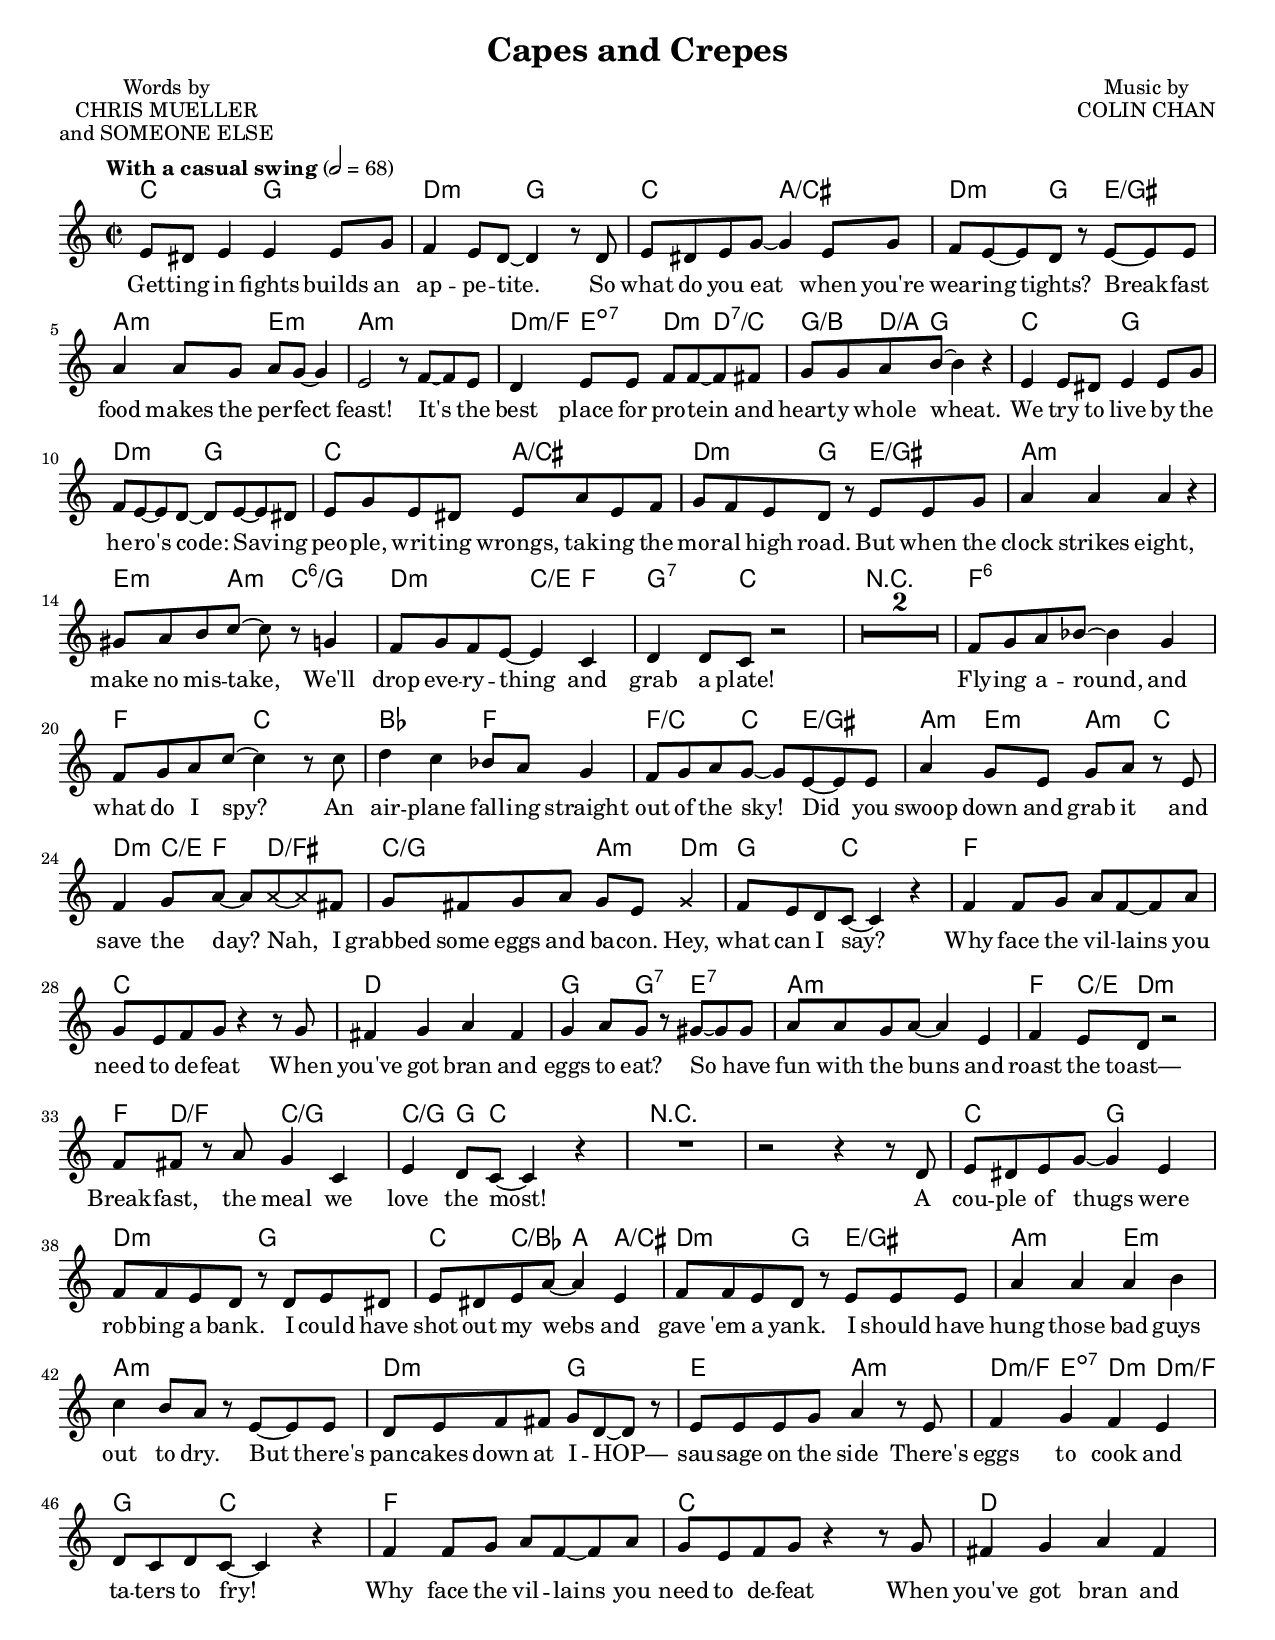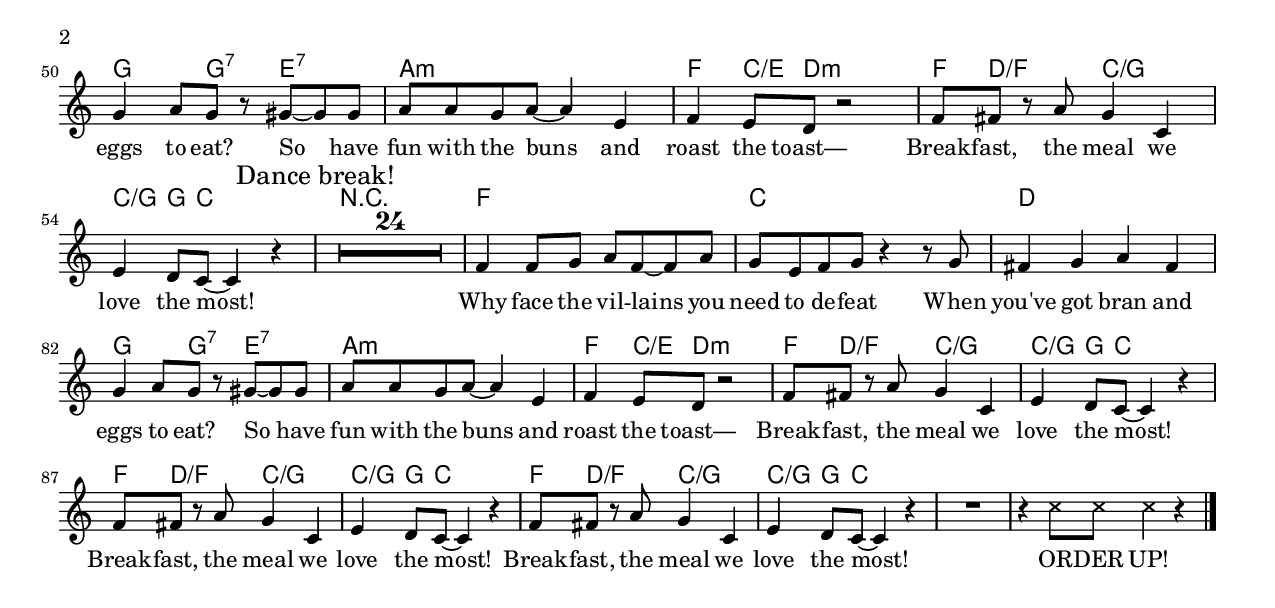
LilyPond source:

\version "2.16.2"

\header {
  title = "Capes and Crepes"
  composer = \markup \override #'(baseline-skip . 2.5)
             \center-column {"Music by" "COLIN CHAN"}
  poet = \markup \override #'(baseline-skip . 2.5)
         \center-column {"Words by" "CHRIS MUELLER" "and SOMEONE ELSE"}
}

words = \lyricmode {
  Get -- ting in fights builds an ap -- pe -- tite.
  So what do you eat when you're wear -- ing tights?
  Break -- fast food makes the per -- fect feast!
  It's the best place for pro -- tein and heart -- y whole wheat.

  We try to live by the he -- ro's code:
  Sav -- ing peo -- ple, writ -- ing wrongs, tak -- ing the mor -- al high road.
  But when the clock strikes eight, make no mis -- take,
  We'll drop eve -- ry -- thing and grab a plate!

  Fly -- ing a -- round, and what do I spy?
  An air -- plane fall -- ing straight out of the sky!
  Did you swoop down and grab it and save the day?
  Nah, I grabbed some eggs and ba -- con. Hey, what can I say?

  Why face the vil -- lains you need to de -- feat
  When you've got bran and eggs to eat?
  So have fun with the buns and roast the toast—
  Break -- fast, the meal we love the most!

  A cou -- ple of thugs were rob -- bing a bank.
  I could have shot out my webs and gave 'em a yank.
  I should have hung those bad guys out to dry.
  But there's pan -- cakes down at I -- HOP— sau -- sage on the side
  There's eggs to cook and ta -- ters to fry!

  Why face the vil -- lains you need to de -- feat
  When you've got bran and eggs to eat?
  So have fun with the buns and roast the toast—
  Break -- fast, the meal we love the most!

  % Dance / dialog

  Why face the vil -- lains you need to de -- feat
  When you've got bran and eggs to eat?
  So have fun with the buns and roast the toast—
  Break -- fast, the meal we love the most!

  Break -- fast, the meal we love the most!

  Break -- fast, the meal we love the most!
  OR -- DER UP!
}

chordses = \chordmode {
  % Getting in fights
  c2 g | d:m g | c a/cis | d4.:m g4 e4./gis |
  a2:m e:m | a1:m | d4:m/f e:dim7 d:m d:7/c | g/b d8/a g s2 |

  % We try to live
  c2 g | d:m g | c a/cis | d4.:m g4 e4./gis |
  a1:m | e4.:m a4:m c4.:6/g | d2:m c4/e f | g4.:7 c8 s2 |
  R1*2 |

  % Flying around
  f1:6 | f2 c | bes f | f4./c c4 e4./gis |
  a4:m e:m a:m c | d:m c8/e f s8 d4./fis | c2/g a4:m d:m | g4. c8 s2 |

  % chorus
  f1 | c | d | g4. g4:7 e4.:7 |
  a1:m | f4 c8/e d:m s2 | f8 d/f s4 c2/g | c4/g g8 c s2 |
  R1*2 |

  % A couple of thugs
  c2 g | d:m g | c4 c/bes a a/cis | d4.:m g4 e4./gis |
  a2:m e:m | a1:m | d2:m g | e a:m |
  d4:m/f e:dim7 d:m d:m/f | g4. c8 s2 |

  % chorus
  f1 | c | d | g4. g4:7 e4.:7 |
  a1:m | f4 c8/e d:m s2 | f8 d/f s4 c2/g | c4/g g8 c s2 |

  % Dance / dialog
  R1*24

  % chorus
  f1 | c | d | g4. g4:7 e4.:7 |
  a1:m | f4 c8/e d:m s2 | f8 d/f s4 c2/g | c4/g g8 c s2 |

  % Breakfast... order up
  f8 d/f s4 c2/g | c4/g g8 c s2 |
  f8 d/f s4 c2/g | c4/g g8 c s2 |
}

melody = \relative c' {
  \clef treble
  \key c \major
  \time 2/2
  \tempo "With a casual swing" 2=68
  \compressFullBarRests
  \override MultiMeasureRest #'expand-limit = #1
  % Getting in fights
  e8 dis e4 e e8 g | f4 e8 d~ d4 r8 d |
  e8 dis e g~ g4 e8 g | f e~ e d r e~ e e |
  a4 a8 g a g~ g4 | e2 r8 f~ f e |
  d4 e8 e f f~ f fis | g g a b~ b4 r |

  % We try to live
  e,4 e8 dis e4 e8 g | f e~ e d~ d e~ e dis |
  e8 g e dis e a e f | g f e d r e e g |
  a4 a a r | gis8 a b c~ c r g4 |
  f8 g f e~ e4 c | d d8 c r2 |
  R1*2 |

  % Flying around
  f8 g a bes~ bes4 g4 | f8 g a c~ c4 r8 c |
  d4 c bes8 a g4 | f8 g a g~ g e~ e e |
  a4 g8 e g a r e | f4 g8 a~ a \xNote {a~ a} fis |
  g8 fis g a g e \xNote g4 | f8 e d c~ c4 r |

  % chorus
  f4 f8 g a f~ f a | g e f g r4 r8 g |
  fis4 g a fis | g a8 g r gis~ gis gis |
  a8 a g a~ a4 e | f e8 d r2 |
  f8 fis r a g4 c, | e d8 c~ c4 r |
  R1*1 |

  % A couple of thugs
  r2 r4 r8 d |
  e8 dis e g~ g4 e | f8 f e d r d e dis |
  e8 dis e a~ a4 e4 | f8 f e d r e e e |
  a4 a a b | c b8 a r e~ e e |
  d8 e f fis g d~ d r | e e e g a4 r8 e |
  f4 g f e | d8 c d c~ c4 r |

  % chorus
  f4 f8 g a f~ f a | g e f g r4 r8 g |
  fis4 g a fis | g a8 g r gis~ gis gis |
  a8 a g a~ a4 e | f e8 d r2 |
  f8 fis r a g4 c, | e d8 c~ c4 r |

  % Dance / dialog
  \mark "Dance break!"
  R1*24

  % chorus
  f4 f8 g a f~ f a | g e f g r4 r8 g |
  fis4 g a fis | g a8 g r gis~ gis gis |
  a8 a g a~ a4 e | f e8 d r2 |
  f8 fis r a g4 c, | e d8 c~ c4 r |

  % Breakfast... order up
  f8 fis r a g4 c, | e d8 c~ c4 r |
  f8 fis r a g4 c, | e d8 c~ c4 r |
  R1 | r4 \xNote {c'8 c c4} r | \bar "|."
}

#(set-global-staff-size 18)
#(set-default-paper-size "letter")
\score {
  <<
    \new ChordNames \chordses
    \new Staff \new Voice = "melody" \melody
    \new Lyrics \lyricsto "melody" \words
  >>
  \layout {
    indent = 0
  }
  \midi {}
}
